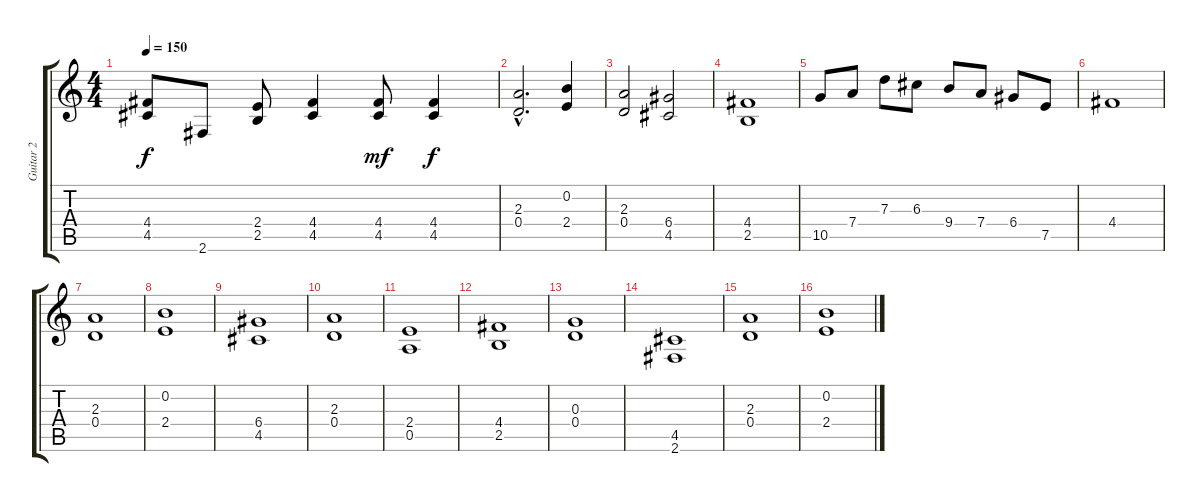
\track ("Guitar 2" "Guitar 2") {instrument overdrivenguitar}
\staff {score tabs}
\tuning (E4 B3 G3 D3 A2 E2) {hide}
\ts (4 4)
\tempo 150
\clef g2
\ks c
(4.4 4.5).8{dy f} 2.6.8 (2.4 2.5).8 (4.4 4.5).4 (4.4 4.5).8{dy mf} (4.4 4.5).4{dy f} |
(2.3{hac} 0.4{hac}).2{d} (0.2 2.4).4 |
(2.3 0.4).2 (6.4 4.5).2 |
(4.4 2.5).1 |
10.5.8 7.4.8 7.3.8 6.3.8 9.4.8 7.4.8 6.4.8 7.5.8 |
4.4.1 |
(2.3 0.4).1 |
(0.2 2.4).1 |
(6.4 4.5).1 |
(2.3 0.4).1 |
(2.4 0.5).1 |
(4.4 2.5).1 |
(0.3 0.4).1 |
(4.5 2.6).1 |
(2.3 0.4).1 |
(0.2 2.4).1
